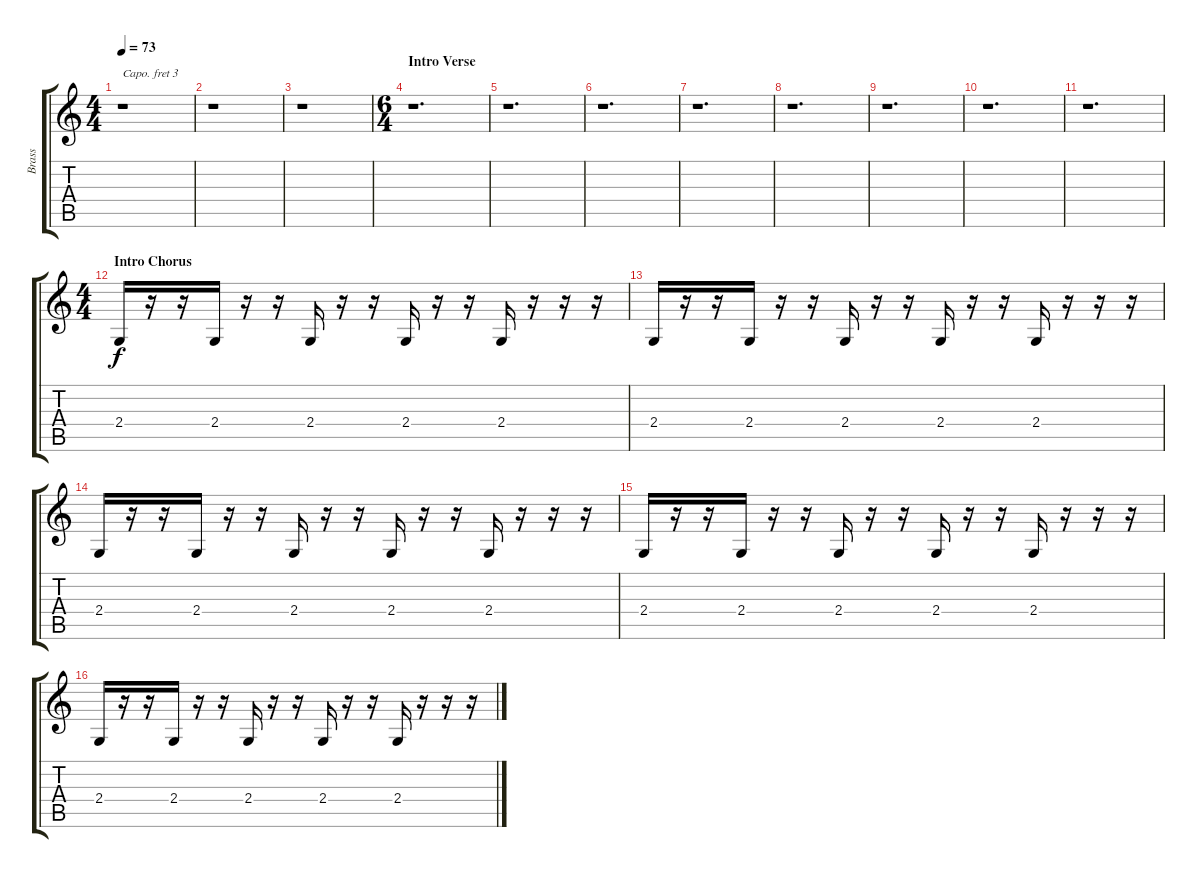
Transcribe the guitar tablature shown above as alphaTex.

\track ("Brass" "Brass") {instrument brasssection}
\staff {score tabs}
\capo 3
\tuning (E4 B3 G3 D3 A2 E2) {hide}
\ts (4 4)
\tempo 73
\clef g2
\ks c
r.1{dy f} |
r.1 |
r.1 |
\ts (6 4)
\section ("" "Intro Verse")
r.1{d} |
r.1{d} |
r.1{d} |
r.1{d} |
r.1{d} |
r.1{d} |
r.1{d} |
r.1{d} |
\ts (4 4)
\section ("" "Intro Chorus")
2.4.16 r.16 r.16 2.4.16 r.16 r.16 2.4.16 r.16 r.16 2.4.16 r.16 r.16 2.4.16 r.16 r.16 r.16 |
2.4.16 r.16 r.16 2.4.16 r.16 r.16 2.4.16 r.16 r.16 2.4.16 r.16 r.16 2.4.16 r.16 r.16 r.16 |
2.4.16 r.16 r.16 2.4.16 r.16 r.16 2.4.16 r.16 r.16 2.4.16 r.16 r.16 2.4.16 r.16 r.16 r.16 |
2.4.16 r.16 r.16 2.4.16 r.16 r.16 2.4.16 r.16 r.16 2.4.16 r.16 r.16 2.4.16 r.16 r.16 r.16 |
2.4.16 r.16 r.16 2.4.16 r.16 r.16 2.4.16 r.16 r.16 2.4.16 r.16 r.16 2.4.16 r.16 r.16 r.16
